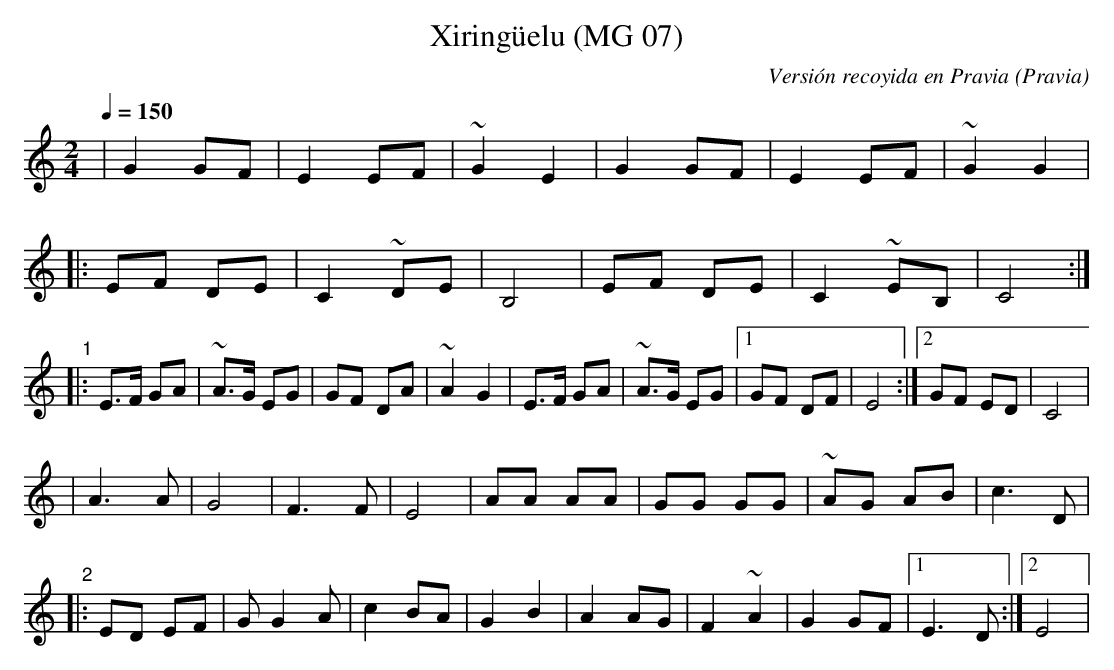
X:1
T:Xiringüelu (MG 07)
C:Versión recoyida en Pravia
O:Pravia
M:2/4
L:1/8
Q:1/4=150
E:Nivel 1
K:C
|G2 GF|E2 EF|~G2 E2|G2 GF|E2 EF|~G2 G2|
|: EF DE|C2 ~DE|B,4|EF DE|C2 ~EB,|C4 :|
"1"
|: E>F GA|~A>G EG|GF DA|~A2 G2|E>F GA|~A>G EG|[1 GF DF|E4 :|[2 GF ED|C4|
|A3 A|G4|F3 F|E4|AA AA|GG GG|~AG AB|c3 D|  "2"
|: ED EF|G G2 A|c2 BA|G2 B2|A2 AG|F2 ~A2|G2 GF|[1 E3 D :|[2 E4|
"y repítese de 1 a 2"
